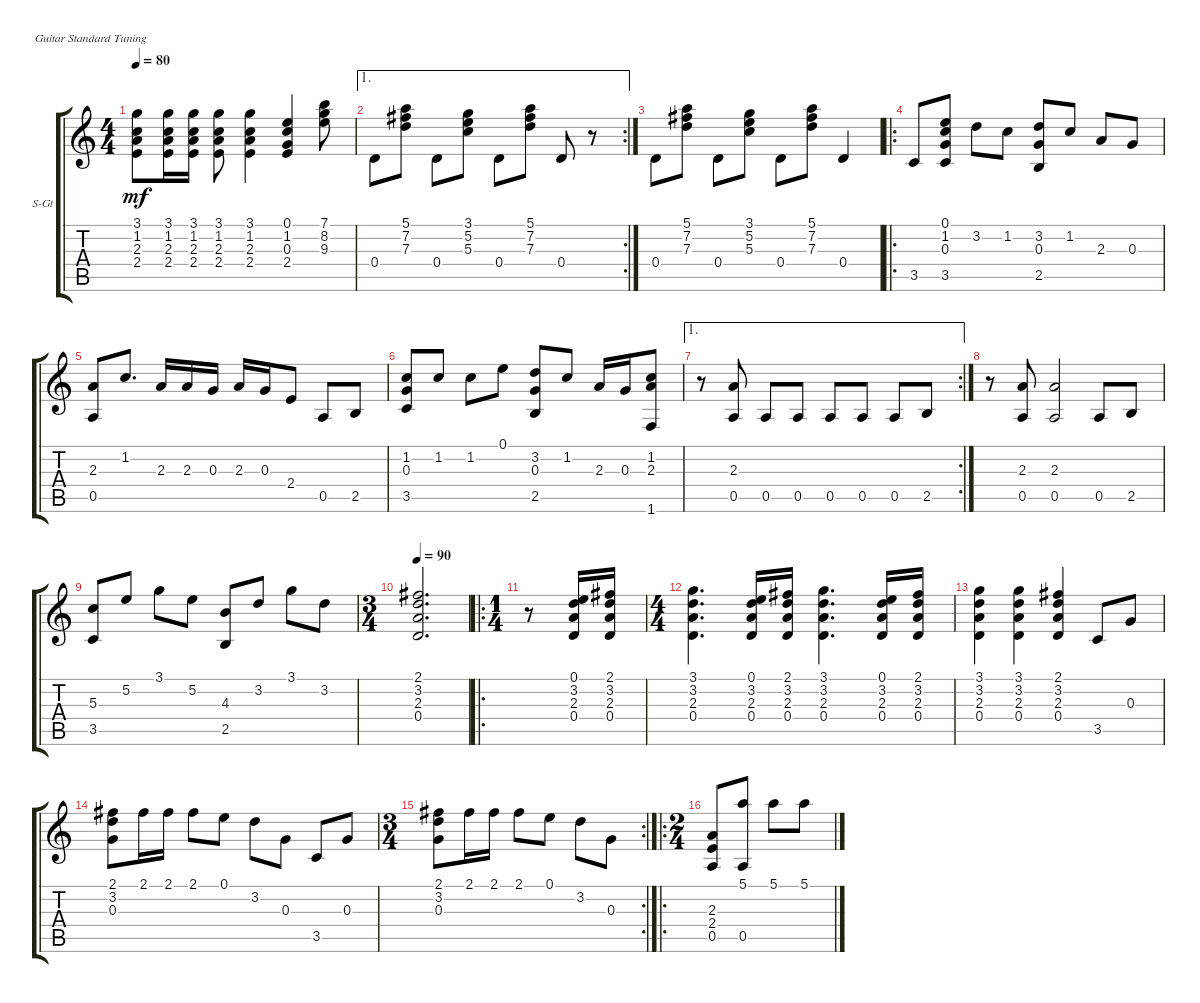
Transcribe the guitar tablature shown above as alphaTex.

\defaultSystemsLayout 4
\bracketExtendMode groupsimilarinstruments
\firstSystemTrackNameOrientation horizontal
\otherSystemsTrackNameOrientation horizontal
\track ("Steel Guitar" "S-Gt") {instrument acousticguitarsteel}
\staff {score tabs}
\tuning (E4 B3 G3 D3 A2 E2)
\ts (4 4)
\tempo 80
\clef g2
\scale
1.07818
\ks c
(2.4 2.3 1.2 3.1).8{dy mf} (2.4 2.3 1.2 3.1).16 (2.4 2.3 1.2 3.1).16 (2.4 2.3 1.2 3.1).8 (2.4 2.3 1.2 3.1).4 (2.4 0.3 1.2 0.1).4 (9.3 8.2 7.1).8 |
\ae 1
\rc 2
\scale
0.960908 0.4.8 (7.3 7.2 5.1).8 0.4.8 (5.3 5.2 3.1).8 0.4.8 (7.3 7.2 5.1).8 0.4.8 r.8 |
\scale
0.960908 0.4.8 (7.3 7.2 5.1).8 0.4.8 (5.3 5.2 3.1).8 0.4.8 (7.3 7.2 5.1).8 0.4.4 |
\ro
\scale
1.07818 3.5.8 (3.5 0.3 1.2 0.1).8 3.2.8 1.2.8 (2.5 0.3 3.2).8 1.2.8 2.3.8 0.3.8 |
\scale
0.960908 (0.5 2.3).8 1.2.8{d} 2.3.16 2.3.16 0.3.16 2.3.16 0.3.16 2.4.8 0.5.8 2.5.8 |
\scale
0.960908 (3.5 0.3 1.2).8 1.2.8 1.2.8 0.1.8 (2.5 0.3 3.2).8 1.2.8 2.3.16 0.3.16 (1.6 2.3 1.2).8 |
\ae 1
\rc 2
\scale
1.07818 r.8 (0.5 2.3).8 0.5.8 0.5.8 0.5.8 0.5.8 0.5.8 2.5.8 |
\scale
0.960908 r.8 (0.5 2.3).8 (0.5 2.3).2 0.5.8 2.5.8 |
\scale
0.960908 (3.5 5.3).8 5.2.8 3.1.8 5.2.8 (2.5 4.3).8 3.2.8 3.1.8 3.2.8 |
\ts (3 4)
\tempo 90
\scale
1.13871 (0.4 2.3 3.2 2.1).2{d} |
\ro
\ts (1 4)
\scale
0.930643 r.8 (0.4 2.3 3.2 0.1).16 (0.4 2.3 3.2 2.1).16 |
\ts (4 4)
\scale
0.930643 (0.4 2.3 3.2 3.1).4{d} (0.4 2.3 3.2 0.1).16 (0.4 2.3 3.2 2.1).16 (0.4 2.3 3.2 3.1).4{d} (0.4 2.3 3.2 0.1).16 (0.4 2.3 3.2 2.1).16 |
\scale
1.07818 (0.4 2.3 3.2 3.1).4 (0.4 2.3 3.2 3.1).4 (0.4 2.3 3.2 2.1).4 3.5.8 0.3.8 |
\scale
0.960908 (0.3 3.2 2.1).8 2.1.16 2.1.16 2.1.8 0.1.8 3.2.8 0.3.8 3.5.8 0.3.8 |
\rc 2
\ts (3 4)
\scale
0.960908 (0.3 3.2 2.1).8 2.1.16 2.1.16 2.1.8 0.1.8 3.2.8 0.3.8 |
\ro
\ts (2 4)
\scale
1.13871 (0.5 2.4 2.3).8 (5.1 0.5).8 5.1.8 5.1.8
